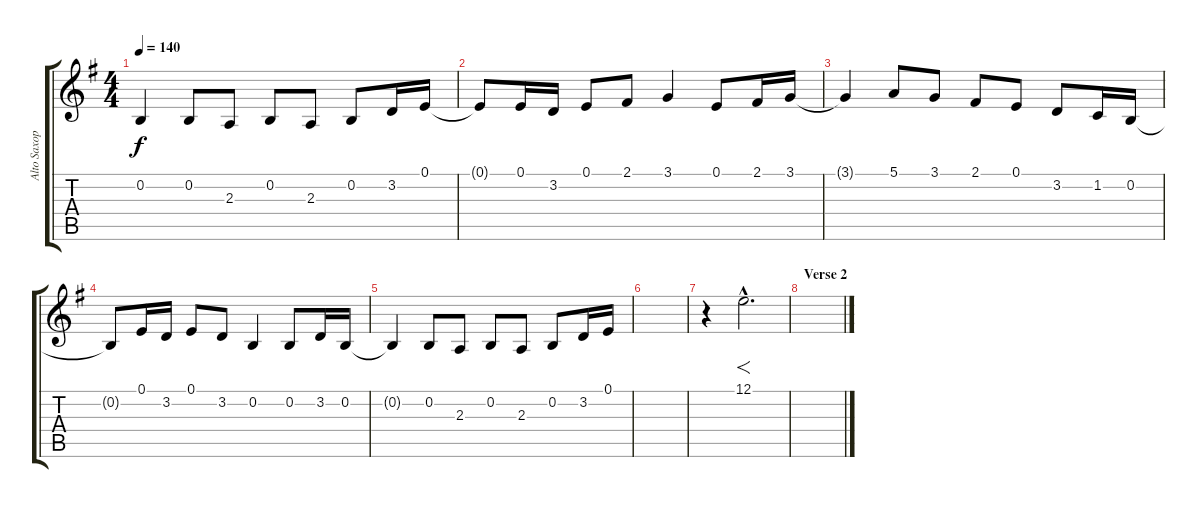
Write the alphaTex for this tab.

\track ("Alto Saxophone" "Alto Saxop") {instrument altosax}
\staff {score tabs}
\tuning (E4 B3 G3 D3 A2 E2) {hide}
\ts (4 4)
\tempo 140
\clef g2
\ks g
0.2{t}.4{dy f} 0.2.8 2.3.8 0.2.8 2.3.8 0.2.8 3.2.16 0.1.16 |
0.1{t}.8 0.1.16 3.2.16 0.1.8 2.1.8 3.1.4 0.1.8 2.1.16 3.1.16 |
3.1{t}.4 5.1.8 3.1.8 2.1.8 0.1.8 3.2.8 1.2.16 0.2.16 |
0.2{t}.8 0.1.16 3.2.16 0.1.8 3.2.8 0.2.4 0.2.8 3.2.16 0.2.16 |
0.2{t}.4 0.2.8 2.3.8 0.2.8 2.3.8 0.2.8 3.2.16 0.1.16 |
|
r.4 12.1{hac}.2{f d} |
\section ("" "Verse 2")
